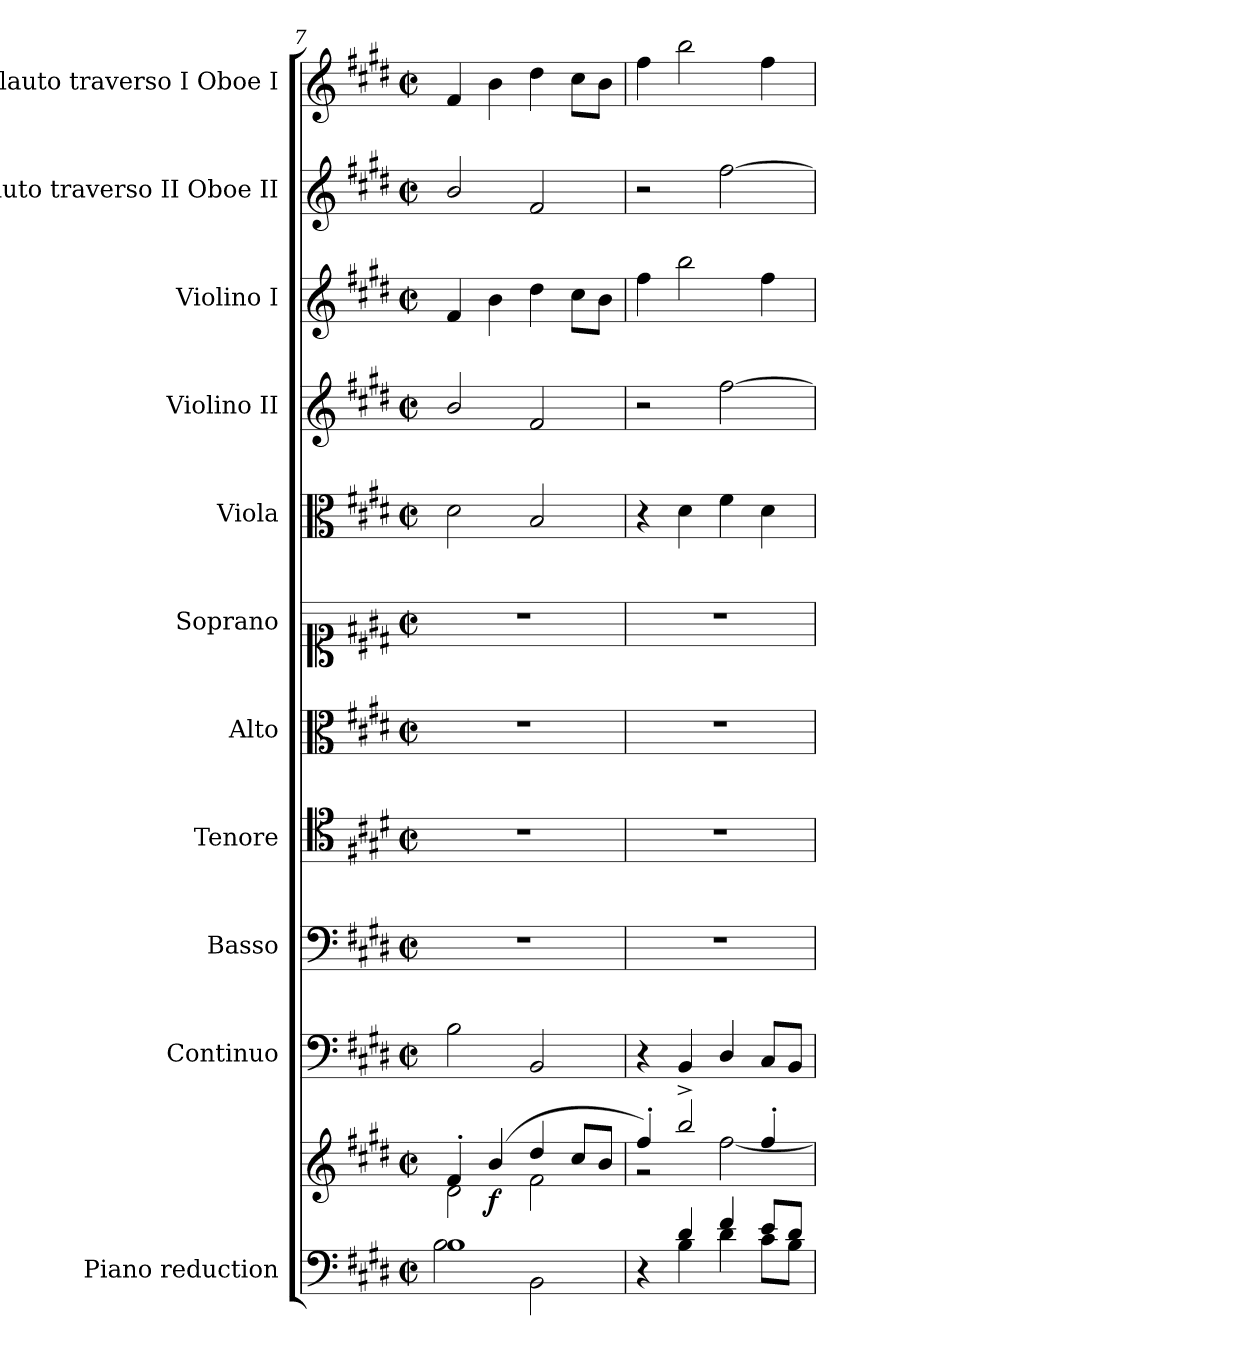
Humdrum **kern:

**kern	**kern	**dynam	**kern	**kern	**kern	**kern	**kern	**kern	**kern	**kern	**kern	**kern
*part11	*part11	*part11	*part10	*part9	*part8	*part7	*part6	*part5	*part4	*part3	*part2	*part1
*staff12	*staff11	*staff11/12	*staff10	*staff9	*staff8	*staff7	*staff6	*staff5	*staff4	*staff3	*staff2	*staff1
*I"Piano reduction	*	*	*I"Continuo	*I"Basso	*I"Tenore	*I"Alto	*I"Soprano	*I"Viola	*I"Violino II	*I"Violino I	*I"Flauto traverso II Oboe II	*I"Flauto traverso I Oboe I
*I'Pno	*	*	*	*	*	*	*	*	*	*	*I'Ob	*I'Ob
*clefF4	*clefG2	*	*clefF4	*clefF4	*clefC4	*clefC3	*clefC1	*clefC3	*clefG2	*clefG2	*clefG2	*clefG2
*k[f#c#g#d#]	*k[f#c#g#d#]	*	*k[f#c#g#d#]	*k[f#c#g#d#]	*k[f#c#g#d#]	*k[f#c#g#d#]	*k[f#c#g#d#]	*k[f#c#g#d#]	*k[f#c#g#d#]	*k[f#c#g#d#]	*k[f#c#g#d#]	*k[f#c#g#d#]
*M2/2	*M2/2	*	*M2/2	*M2/2	*M2/2	*M2/2	*M2/2	*M2/2	*M2/2	*M2/2	*M2/2	*M2/2
*met(c|)	*met(c|)	*	*met(c|)	*met(c|)	*met(c|)	*met(c|)	*met(c|)	*met(c|)	*met(c|)	*met(c|)	*met(c|)	*met(c|)
=7	=7	=7	=7	=7	=7	=7	=7	=7	=7	=7	=7	=7
*^	*^	*	*	*	*	*	*	*	*	*	*	*
1B	2B\	4f#'/	2d#\	.	2B\	1r	1r	1r	1r	2d#\	2b/	4f#/	2b/	4f#/
!	!	!	!	!LO:DY:b	!	!	!	!	!	!	!	!	!	!
.	.	(>4b/	.	f	.	.	.	.	.	.	.	4b\	.	4b\
.	2BB\	4dd#/	2f#\	.	2BB/	.	.	.	.	2B/	2f#/	4dd#\	2f#/	4dd#\
.	.	8cc#/L	.	.	.	.	.	.	.	.	.	8cc#\L	.	8cc#\L
.	.	8b/J	.	.	.	.	.	.	.	.	.	8b\J	.	8b\J
=8	=8	=8	=8	=8	=8	=8	=8	=8	=8	=8	=8	=8	=8	=8
4r	4ryy	4ff#'/)	2r	.	4r	1r	1r	1r	1r	4r	2r	4ff#\	2r	4ff#\
4d#/	4B\	2bb^/	.	.	4BB/	.	.	.	.	4d#\	.	2bb\	.	2bb\
4f#/	4d#\	.	[2ff#\	.	4D#/	.	.	.	.	4f#\	[2ff#\	.	[2ff#\	.
8e/L	8c#\L	4ff#'/	.	.	8C#/L	.	.	.	.	4d#\	.	4ff#\	.	4ff#\
8d#/J	8B\J	.	.	.	8BB/J	.	.	.	.	.	.	.	.	.
*v	*v	*	*	*	*	*	*	*	*	*	*	*	*	*
*	*v	*v	*	*	*	*	*	*	*	*	*	*	*
=	=	=	=	=	=	=	=	=	=	=	=	=
*-	*-	*-	*-	*-	*-	*-	*-	*-	*-	*-	*-	*-
